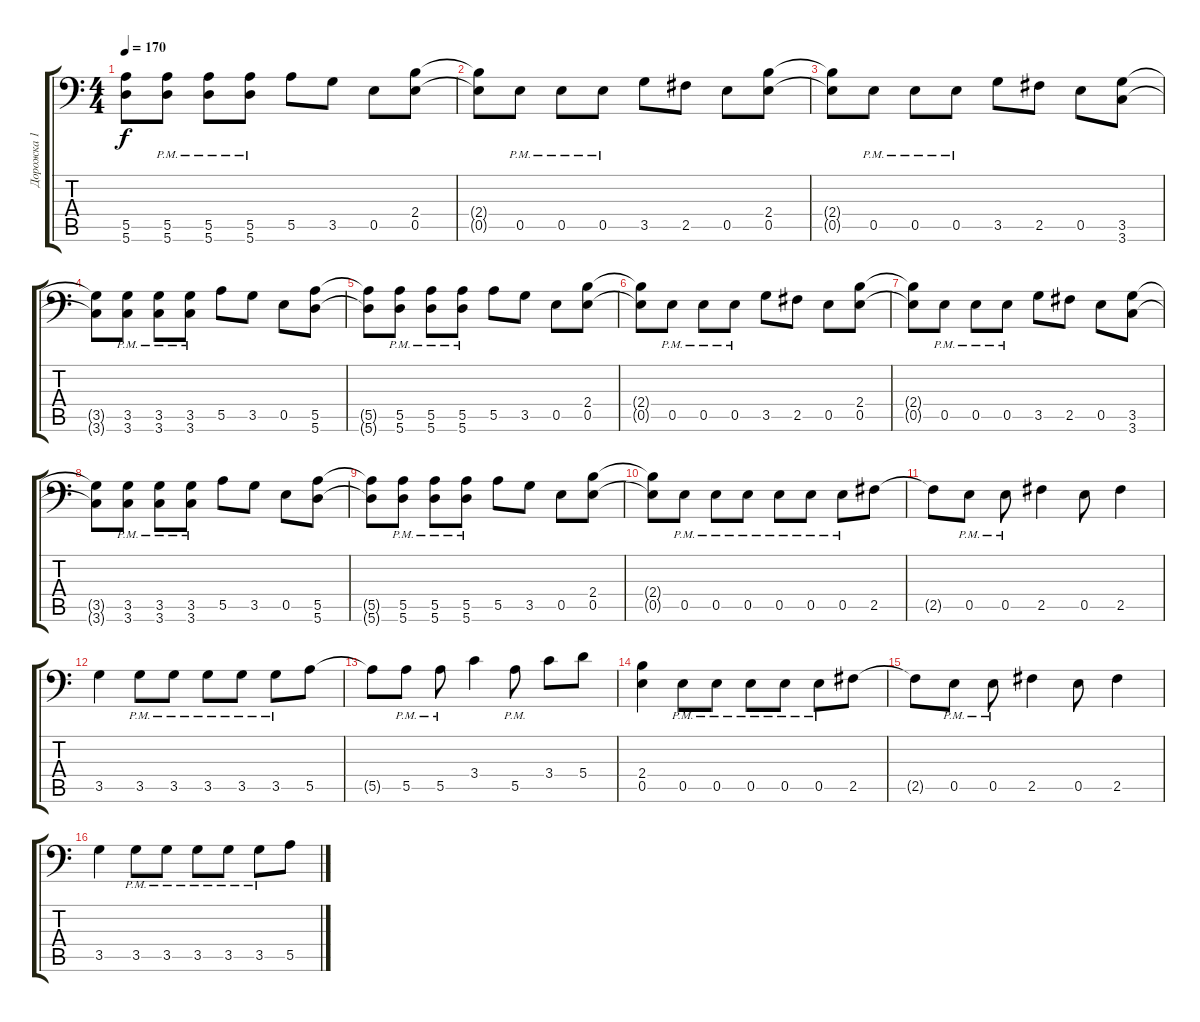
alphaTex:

\track ("Дорожка 1" "Дорожка 1") {instrument distortionguitar}
\staff {score tabs}
\tuning (B3 Gb3 D3 A2 E2 A1) {hide}
\ts (4 4)
\tempo 170
\clef f4
\ks c
(5.5{t} 5.6{t}).8{dy f} (5.5{pm} 5.6{pm}).8 (5.5{pm} 5.6{pm}).8 (5.5{pm} 5.6{pm}).8 5.5.8 3.5.8 0.5.8 (2.4 0.5).8 |
(2.4{t} 0.5{t}).8 0.5{pm}.8 0.5{pm}.8 0.5{pm}.8 3.5.8 2.5.8 0.5.8 (2.4 0.5).8 |
(2.4{t} 0.5{t}).8 0.5{pm}.8 0.5{pm}.8 0.5{pm}.8 3.5.8 2.5.8 0.5.8 (3.5 3.6).8 |
(3.5{t} 3.6{t}).8 (3.5{pm} 3.6{pm}).8 (3.5{pm} 3.6{pm}).8 (3.5{pm} 3.6{pm}).8 5.5.8 3.5.8 0.5.8 (5.5 5.6).8 |
(5.5{t} 5.6{t}).8 (5.5{pm} 5.6{pm}).8 (5.5{pm} 5.6{pm}).8 (5.5{pm} 5.6{pm}).8 5.5.8 3.5.8 0.5.8 (2.4 0.5).8 |
(2.4{t} 0.5{t}).8 0.5{pm}.8 0.5{pm}.8 0.5{pm}.8 3.5.8 2.5.8 0.5.8 (2.4 0.5).8 |
(2.4{t} 0.5{t}).8 0.5{pm}.8 0.5{pm}.8 0.5{pm}.8 3.5.8 2.5.8 0.5.8 (3.5 3.6).8 |
(3.5{t} 3.6{t}).8 (3.5{pm} 3.6{pm}).8 (3.5{pm} 3.6{pm}).8 (3.5{pm} 3.6{pm}).8 5.5.8 3.5.8 0.5.8 (5.5 5.6).8 |
(5.5{t} 5.6{t}).8 (5.5{pm} 5.6{pm}).8 (5.5{pm} 5.6{pm}).8 (5.5{pm} 5.6{pm}).8 5.5.8 3.5.8 0.5.8 (2.4 0.5).8 |
(2.4{t} 0.5{t}).8 0.5{pm}.8 0.5{pm}.8 0.5{pm}.8 0.5{pm}.8 0.5{pm}.8 0.5{pm}.8 2.5.8 |
2.5{t}.8 0.5{pm}.8 0.5{pm}.8 2.5.4 0.5.8 2.5.4 |
3.5.4 3.5{pm}.8 3.5{pm}.8 3.5{pm}.8 3.5{pm}.8 3.5{pm}.8 5.5.8 |
5.5{t}.8 5.5{pm}.8 5.5{pm}.8 3.4.4 5.5{pm}.8 3.4.8 5.4.8 |
(2.4 0.5).4 0.5{pm}.8 0.5{pm}.8 0.5{pm}.8 0.5{pm}.8 0.5{pm}.8 2.5.8 |
2.5{t}.8 0.5{pm}.8 0.5{pm}.8 2.5.4 0.5.8 2.5.4 |
3.5.4 3.5{pm}.8 3.5{pm}.8 3.5{pm}.8 3.5{pm}.8 3.5{pm}.8 5.5.8
